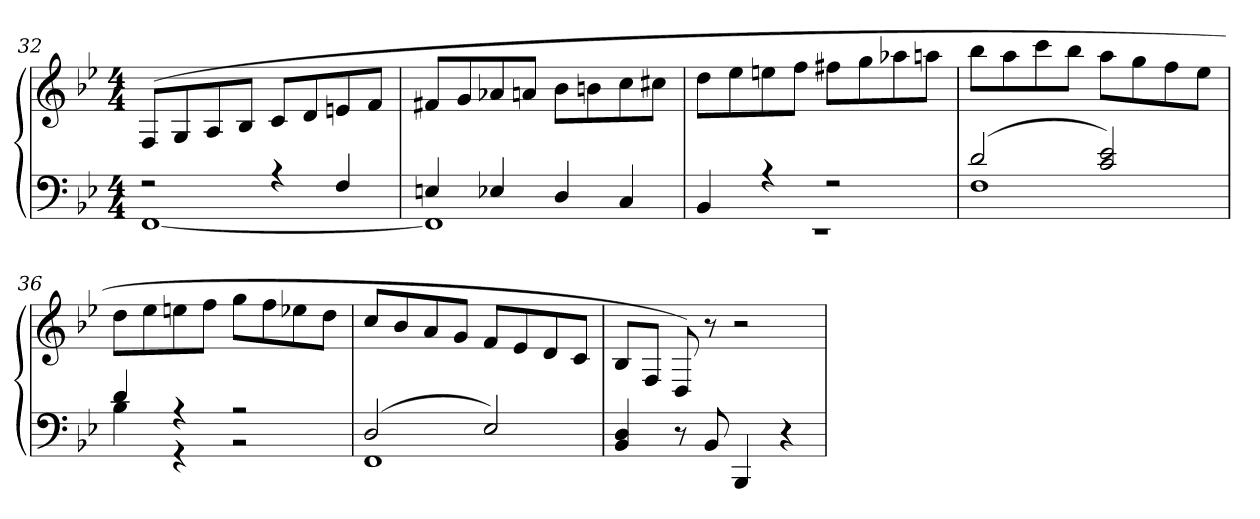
**kern	**kern
*part1	*part1
*staff2	*staff1
*clefF4	*clefG2
*k[b-e-]	*k[b-e-]
*M4/4	*M4/4
=32	=32
*^	*
2r	[1FF	(8FL
.	.	8G
.	.	8A
.	.	8B-J
4r	.	8cL
.	.	8d
4F	.	8en
.	.	8fJ
=33	=33	=33
4En	1FF]	8f#XL
.	.	8g
4E-X	.	8a-X
.	.	8anJ
4D	.	8b-L
.	.	8bn
4C	.	8cc
.	.	8cc#XJ
=34	=34	=34
4BB-	1r	8ddL
.	.	8ee-
4r	.	8een
.	.	8ffJ
2r	.	8ff#XL
.	.	8gg
.	.	8aa-X
.	.	8aanJ
=35	=35	=35
(2d	1F	8bb-L
.	.	8aa
.	.	8ccc
.	.	8bb-J
2c 2e-)	.	8aaL
.	.	8gg
.	.	8ff
.	.	8ee-J
=36	=36	=36
4d	4B-	8ddL
.	.	8ee-
4r	4r	8een
.	.	8ffJ
2r	2r	8ggL
.	.	8ff
.	.	8ee-X
.	.	8ddJ
=37	=37	=37
(2D	1FF	8ccL
.	.	8b-
.	.	8a
.	.	8gJ
2E-)	.	8fL
.	.	8e-
.	.	8d
.	.	8cJ
*v	*v	*
=38	=38
4BB- 4D	8B-L
.	8FJ
8r	8D)
8BB-	8r
4BBB-	2r
4r	.
=	=
*-	*-
